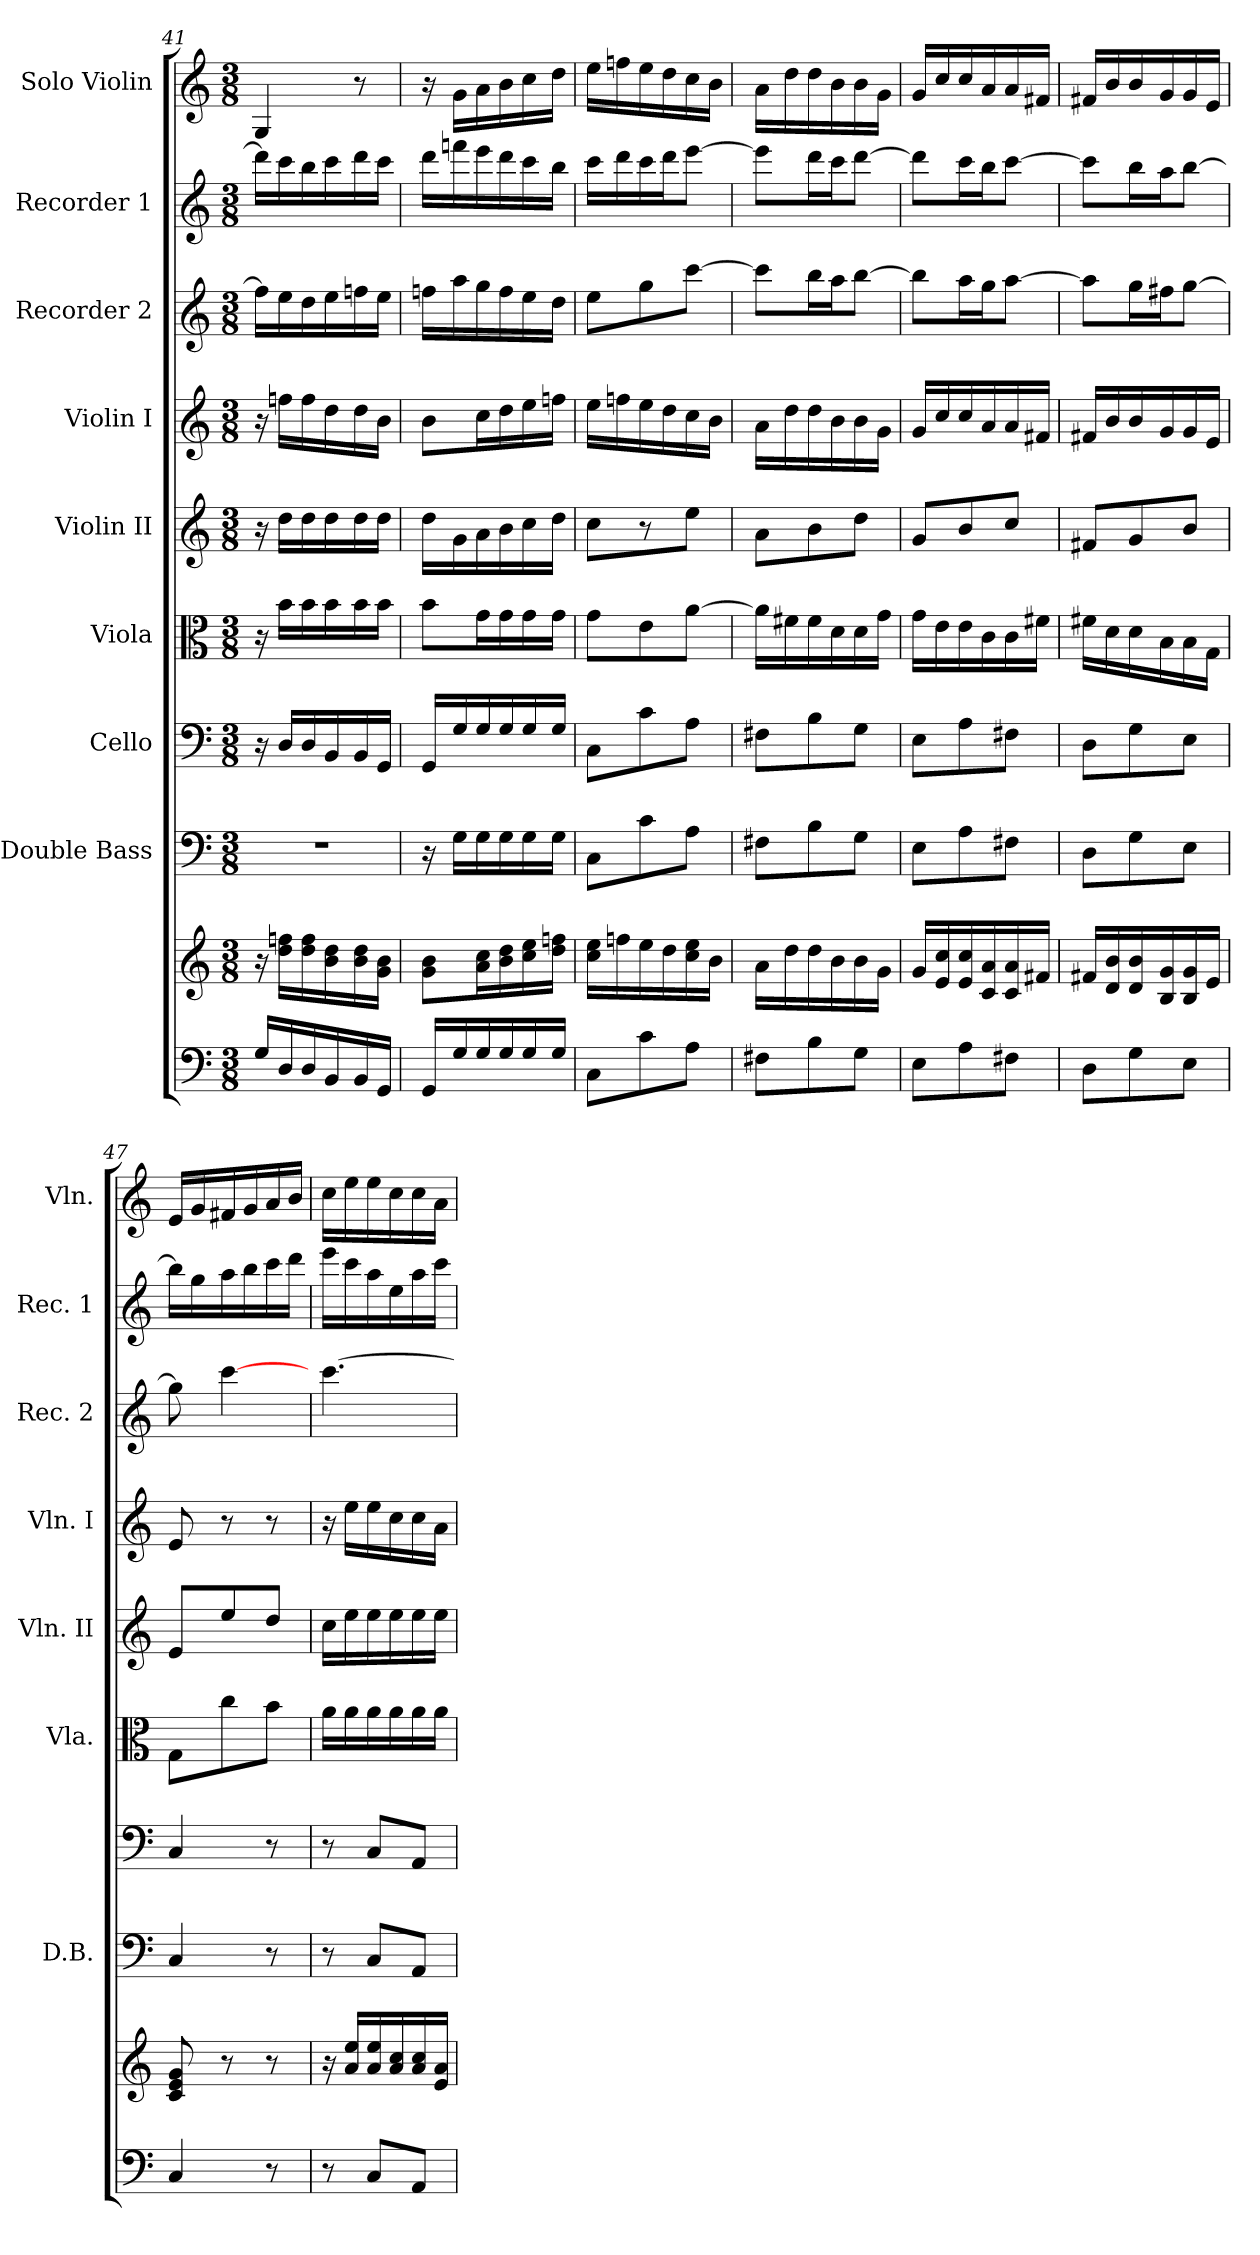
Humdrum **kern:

**kern	**kern	**kern	**kern	**kern	**kern	**kern	**kern	**kern	**kern
*part9	*part9	*part8	*part7	*part6	*part5	*part4	*part3	*part2	*part1
*staff10	*staff9	*staff8	*staff7	*staff6	*staff5	*staff4	*staff3	*staff2	*staff1
*	*	*I"Double Bass	*I"Cello	*I"Viola	*I"Violin II	*I"Violin I	*I"Recorder 2	*I"Recorder 1	*I"Solo Violin
*	*	*I'D.B.	*	*I'Vla.	*I'Vln. II	*I'Vln. I	*I'Rec. 2	*I'Rec. 1	*I'Vln.
*clefF4	*clefG2	*clefF4	*clefF4	*clefC3	*clefG2	*clefG2	*clefG2	*clefG2	*clefG2
*	*	*ITrd7c12	*	*	*	*	*	*	*
*M3/8	*M3/8	*M3/8	*M3/8	*M3/8	*M3/8	*M3/8	*M3/8	*M3/8	*M3/8
=41	=41	=41	=41	=41	=41	=41	=41	=41	=41
16G/LL	16r	4.r	16r	16r	16r	16r	16ff\LL]	16ddd\LL]	4G/
16D/	16dd\ 16ffn\LL	.	16D/LL	16b\LL	16dd\LL	16ffn\LL	16ee\	16ccc\	.
16D/	16dd\ 16ff\	.	16D/	16b\	16dd\	16ff\	16dd\	16bb\	.
16BB/	16b\ 16dd\	.	16BB/	16b\	16dd\	16dd\	16ee\	16ccc\	.
16BB/	16b\ 16dd\	.	16BB/	16b\	16dd\	16dd\	16ffn\	16ddd\	8r
16GG/JJ	16g\ 16b\JJ	.	16GG/JJ	16b\JJ	16dd\JJ	16b\JJ	16ee\JJ	16ccc\JJ	.
=42	=42	=42	=42	=42	=42	=42	=42	=42	=42
16GG/LL	8g\ 8b\L	16r	16GG/LL	8b\L	16dd\LL	8b\L	16ffn\LL	16ddd\LL	16r
16G/	.	16GG\LL	16G/	.	16g\	.	16aa\	16fffn\	16g\LL
16G/	16a\ 16cc\L	16GG\	16G/	16g\L	16a\	16cc\L	16gg\	16eee\	16a\
16G/	16b\ 16dd\	16GG\	16G/	16g\	16b\	16dd\	16ff\	16ddd\	16b\
16G/	16cc\ 16ee\	16GG\	16G/	16g\	16cc\	16ee\	16ee\	16ccc\	16cc\
16G/JJ	16dd\ 16ffn\JJ	16GG\JJ	16G/JJ	16g\JJ	16dd\JJ	16ffn\JJ	16dd\JJ	16bb\JJ	16dd\JJ
=43	=43	=43	=43	=43	=43	=43	=43	=43	=43
8C\L	16cc\ 16ee\LL	8CC\L	8C\L	8g\L	8cc\L	16ee\LL	8ee\L	16ccc\LL	16ee\LL
.	16ffn\	.	.	.	.	16ffn\	.	16ddd\	16ffn\
8c\	16ee\	8C\	8c\	8e\	8r	16ee\	8gg\	16ccc\	16ee\
.	16dd\	.	.	.	.	16dd\	.	16ddd\J	16dd\
8A\J	16cc\ 16ee\	8AA\J	8A\J	[8a\J	8ee\J	16cc\	[8ccc\J	[8eee\J	16cc\
.	16b\JJ	.	.	.	.	16b\JJ	.	.	16b\JJ
=44	=44	=44	=44	=44	=44	=44	=44	=44	=44
8F#\L	16a\LL	8FF#\L	8F#\L	16a\LL]	8a\L	16a\LL	8ccc\L]	8eee\L]	16a\LL
.	16dd\	.	.	16f#\	.	16dd\	.	.	16dd\
8B\	16dd\	8BB\	8B\	16f#\	8b\	16dd\	16bb\L	16ddd\L	16dd\
.	16b\	.	.	16d\	.	16b\	16aa\J	16ccc\J	16b\
8G\J	16b\	8GG\J	8G\J	16d\	8dd\J	16b\	[8bb\J	[8ddd\J	16b\
.	16g\JJ	.	.	16g\JJ	.	16g\JJ	.	.	16g\JJ
=45	=45	=45	=45	=45	=45	=45	=45	=45	=45
8E\L	16g/LL	8EE\L	8E\L	16g\LL	8g/L	16g/LL	8bb\L]	8ddd\L]	16g/LL
.	16e/ 16cc/	.	.	16e\	.	16cc/	.	.	16cc/
8A\	16e/ 16cc/	8AA\	8A\	16e\	8b/	16cc/	16aa\L	16ccc\L	16cc/
.	16c/ 16a/	.	.	16c\	.	16a/	16gg\J	16bb\J	16a/
8F#\J	16c/ 16a/	8FF#\J	8F#\J	16c\	8cc/J	16a/	[8aa\J	[8ccc\J	16a/
.	16f#/JJ	.	.	16f#\JJ	.	16f#/JJ	.	.	16f#/JJ
=46	=46	=46	=46	=46	=46	=46	=46	=46	=46
8D\L	16f#/LL	8DD\L	8D\L	16f#\LL	8f#/L	16f#/LL	8aa\L]	8ccc\L]	16f#/LL
.	16d/ 16b/	.	.	16d\	.	16b/	.	.	16b/
8G\	16d/ 16b/	8GG\	8G\	16d\	8g/	16b/	16gg\L	16bb\L	16b/
.	16B/ 16g/	.	.	16B\	.	16g/	16ff#\J	16aa\J	16g/
8E\J	16B/ 16g/	8EE\J	8E\J	16B\	8b/J	16g/	[8gg\J	[8bb\J	16g/
.	16e/JJ	.	.	16G\JJ	.	16e/JJ	.	.	16e/JJ
=47	=47	=47	=47	=47	=47	=47	=47	=47	=47
4C/	8c/ 8e/ 8g/	4CC/	4C/	8G\L	8e/L	8e/	8gg\]	16bb\LL]	16e/LL
.	.	.	.	.	.	.	.	16gg\	16g/
.	8r	.	.	8cc\	8ee/	8r	[4ccc\	16aa\	16f#/
.	.	.	.	.	.	.	.	16bb\	16g/
8r	8r	8r	8r	8b\J	8dd/J	8r	.	16ccc\	16a/
.	.	.	.	.	.	.	.	16ddd\JJ	16b/JJ
=48	=48	=48	=48	=48	=48	=48	=48	=48	=48
8r	16r	8r	8r	16a\LL	16cc\LL	16r	[4.ccc\	16eee\LL	16cc\LL
.	16a/ 16ee/LL	.	.	16a\	16ee\	16ee\LL	.	16ccc\	16ee\
8C/L	16a/ 16ee/	8CC/L	8C/L	16a\	16ee\	16ee\	.	16aa\	16ee\
.	16a/ 16cc/	.	.	16a\	16ee\	16cc\	.	16ee\	16cc\
8AA/J	16a/ 16cc/	8AAA/J	8AA/J	16a\	16ee\	16cc\	.	16aa\	16cc\
.	16e/ 16a/JJ	.	.	16a\JJ	16ee\JJ	16a\JJ	.	16ccc\JJ	16a\JJ
=	=	=	=	=	=	=	=	=	=
*-	*-	*-	*-	*-	*-	*-	*-	*-	*-
